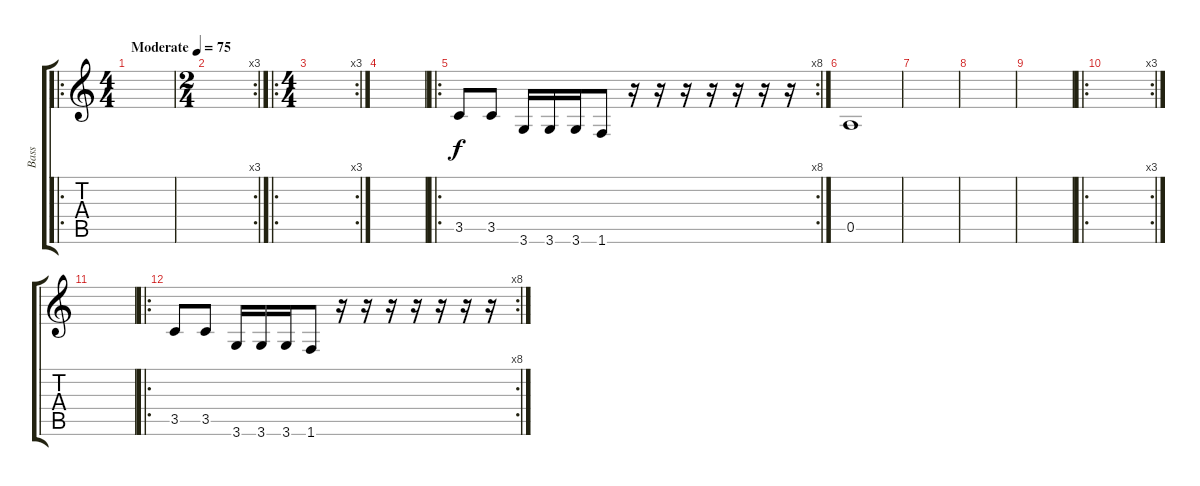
\track ("Bass" "Bass") {instrument electricbassfinger}
\staff {score tabs}
\tuning (E4 B3 G3 D3 A2 E2) {hide}
\ro
\ts (4 4)
\tempo (75 "Moderate")
\clef g2
\ks c
|
\rc 3
\ts (2 4)
|
\ro
\rc 3
\ts (4 4)
|
|
\ro
\rc 8
3.5.8 3.5.8 3.6.16 3.6.16 3.6.16 1.6.8 r.16 r.16 r.16 r.16 r.16 r.16 r.16 |
0.5.1 |
|
|
|
\ro
\rc 3
|
|
\ro
\rc 8
3.5.8 3.5.8 3.6.16 3.6.16 3.6.16 1.6.8 r.16 r.16 r.16 r.16 r.16 r.16 r.16
